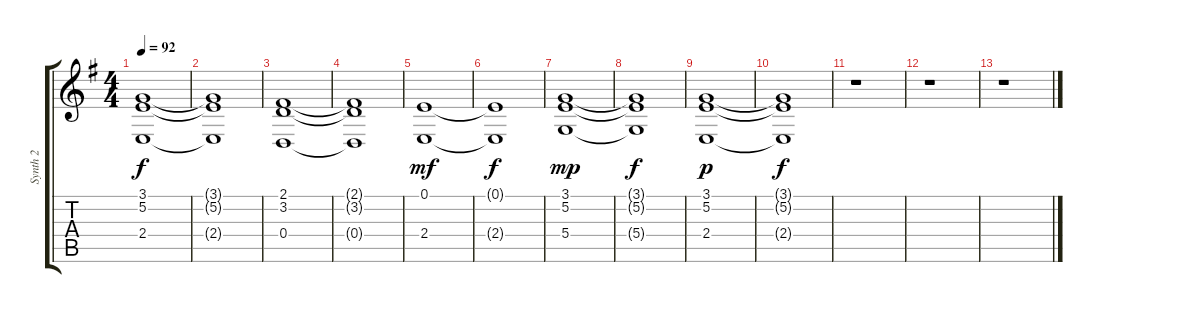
\track ("Synth 2" "Synth 2") {instrument pad2warm}
\staff {score tabs}
\tuning (E4 B3 G3 D3 A2 E2) {hide}
\ts (4 4)
\tempo 92
\clef g2
\ks g
(3.1 5.2 2.4).1{dy f} |
(3.1{t} 5.2{t} 2.4{t}).1 |
(2.1 3.2 0.4).1 |
(2.1{t} 3.2{t} 0.4{t}).1 |
(0.1 2.4).1{dy mf} |
(0.1{t} 2.4{t}).1{dy f} |
(3.1 5.2 5.4).1{dy mp} |
(3.1{t} 5.2{t} 5.4{t}).1{dy f} |
(3.1 5.2 2.4).1{dy p} |
(3.1{t} 5.2{t} 2.4{t}).1{dy f} |
r.1 |
r.1 |
r.1
